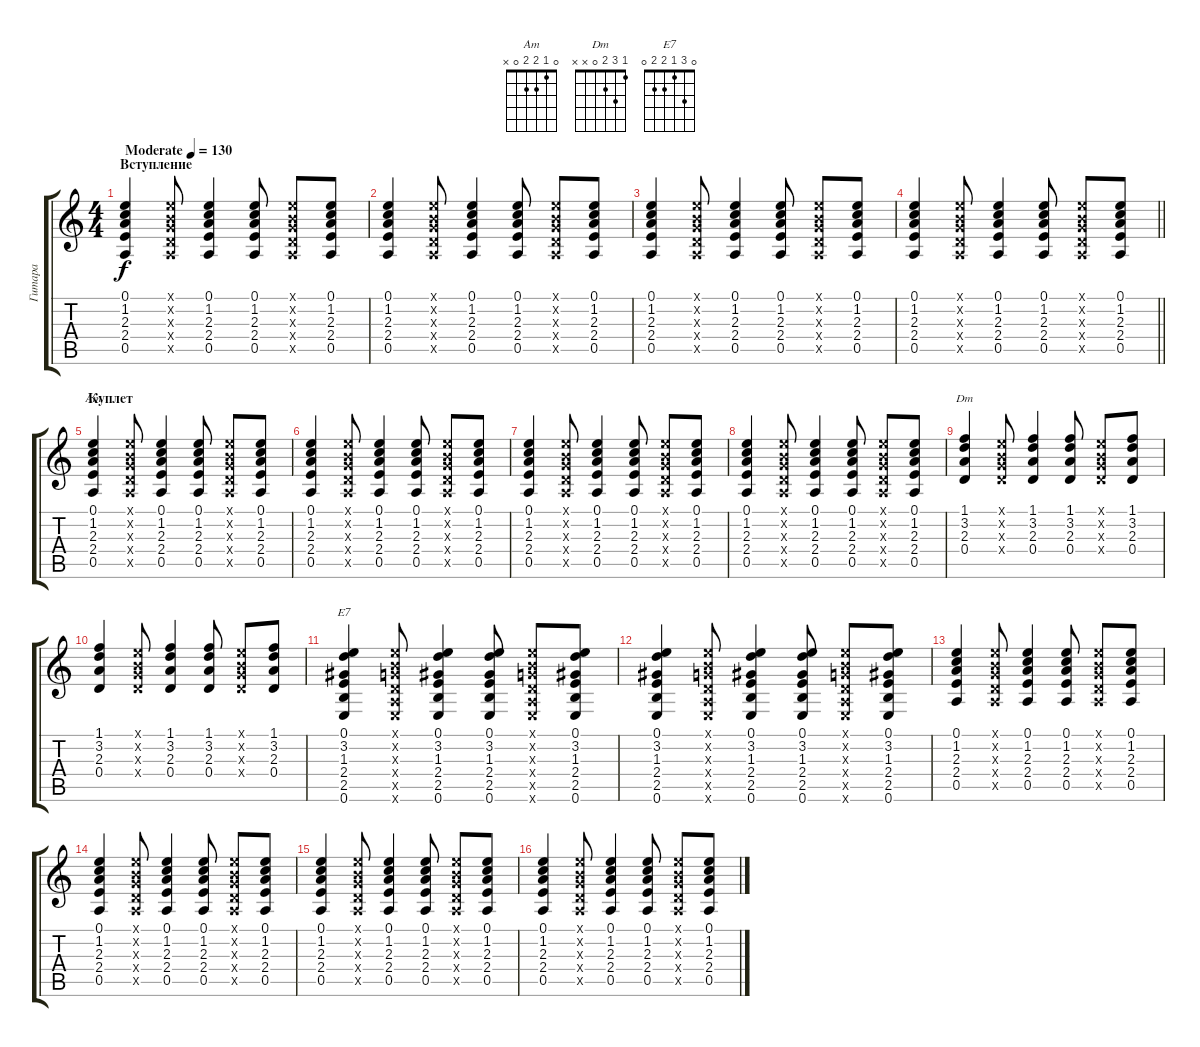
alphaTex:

\track ("Гитара" "Гитара") {instrument acousticguitarsteel}
\staff {score tabs}
\tuning (E4 B3 G3 D3 A2 E2) {hide}
\chord ("Am" 0 1 2 2 0 x)
\chord ("Dm" 1 3 2 0 x x)
\chord ("E7" 0 3 1 2 2 0)
\ts (4 4)
\section ("" "Вступление")
\tempo (130 "Moderate")
\clef g2
\ks c
(0.1 1.2 2.3 2.4 0.5).4{dy f instrument acousticguitarsteel} (0.1{x} 0.2{x} 0.3{x} 0.4{x} 0.5{x}).8 (0.1 1.2 2.3 2.4 0.5).4 (0.1 1.2 2.3 2.4 0.5).8 (0.1{x} 0.2{x} 0.3{x} 0.4{x} 0.5{x}).8 (0.1 1.2 2.3 2.4 0.5).8 |
(0.1 1.2 2.3 2.4 0.5).4 (0.1{x} 0.2{x} 0.3{x} 0.4{x} 0.5{x}).8 (0.1 1.2 2.3 2.4 0.5).4 (0.1 1.2 2.3 2.4 0.5).8 (0.1{x} 0.2{x} 0.3{x} 0.4{x} 0.5{x}).8 (0.1 1.2 2.3 2.4 0.5).8 |
(0.1 1.2 2.3 2.4 0.5).4 (0.1{x} 0.2{x} 0.3{x} 0.4{x} 0.5{x}).8 (0.1 1.2 2.3 2.4 0.5).4 (0.1 1.2 2.3 2.4 0.5).8 (0.1{x} 0.2{x} 0.3{x} 0.4{x} 0.5{x}).8 (0.1 1.2 2.3 2.4 0.5).8 |
\barLineRight lightlight
(0.1 1.2 2.3 2.4 0.5).4 (0.1{x} 0.2{x} 0.3{x} 0.4{x} 0.5{x}).8 (0.1 1.2 2.3 2.4 0.5).4 (0.1 1.2 2.3 2.4 0.5).8 (0.1{x} 0.2{x} 0.3{x} 0.4{x} 0.5{x}).8 (0.1 1.2 2.3 2.4 0.5).8 |
\section ("" "Куплет")
(0.1 1.2 2.3 2.4 0.5).4{ch "Am"} (0.1{x} 0.2{x} 0.3{x} 0.4{x} 0.5{x}).8 (0.1 1.2 2.3 2.4 0.5).4 (0.1 1.2 2.3 2.4 0.5).8 (0.1{x} 0.2{x} 0.3{x} 0.4{x} 0.5{x}).8 (0.1 1.2 2.3 2.4 0.5).8 |
(0.1 1.2 2.3 2.4 0.5).4 (0.1{x} 0.2{x} 0.3{x} 0.4{x} 0.5{x}).8 (0.1 1.2 2.3 2.4 0.5).4 (0.1 1.2 2.3 2.4 0.5).8 (0.1{x} 0.2{x} 0.3{x} 0.4{x} 0.5{x}).8 (0.1 1.2 2.3 2.4 0.5).8 |
(0.1 1.2 2.3 2.4 0.5).4 (0.1{x} 0.2{x} 0.3{x} 0.4{x} 0.5{x}).8 (0.1 1.2 2.3 2.4 0.5).4 (0.1 1.2 2.3 2.4 0.5).8 (0.1{x} 0.2{x} 0.3{x} 0.4{x} 0.5{x}).8 (0.1 1.2 2.3 2.4 0.5).8 |
(0.1 1.2 2.3 2.4 0.5).4 (0.1{x} 0.2{x} 0.3{x} 0.4{x} 0.5{x}).8 (0.1 1.2 2.3 2.4 0.5).4 (0.1 1.2 2.3 2.4 0.5).8 (0.1{x} 0.2{x} 0.3{x} 0.4{x} 0.5{x}).8 (0.1 1.2 2.3 2.4 0.5).8 |
(1.1 3.2 2.3 0.4).4{ch "Dm"} (0.1{x} 0.2{x} 0.3{x} 0.4{x}).8 (1.1 3.2 2.3 0.4).4 (1.1 3.2 2.3 0.4).8 (0.1{x} 0.2{x} 0.3{x} 0.4{x}).8 (1.1 3.2 2.3 0.4).8 |
(1.1 3.2 2.3 0.4).4 (0.1{x} 0.2{x} 0.3{x} 0.4{x}).8 (1.1 3.2 2.3 0.4).4 (1.1 3.2 2.3 0.4).8 (0.1{x} 0.2{x} 0.3{x} 0.4{x}).8 (1.1 3.2 2.3 0.4).8 |
(0.1 3.2 1.3 2.4 2.5 0.6).4{ch "E7"} (0.1{x} 0.2{x} 0.3{x} 0.4{x} 0.5{x} 0.6{x}).8 (0.1 3.2 1.3 2.4 2.5 0.6).4 (0.1 3.2 1.3 2.4 2.5 0.6).8 (0.1{x} 0.2{x} 0.3{x} 0.4{x} 0.5{x} 0.6{x}).8 (0.1 3.2 1.3 2.4 2.5 0.6).8 |
(0.1 3.2 1.3 2.4 2.5 0.6).4 (0.1{x} 0.2{x} 0.3{x} 0.4{x} 0.5{x} 0.6{x}).8 (0.1 3.2 1.3 2.4 2.5 0.6).4 (0.1 3.2 1.3 2.4 2.5 0.6).8 (0.1{x} 0.2{x} 0.3{x} 0.4{x} 0.5{x} 0.6{x}).8 (0.1 3.2 1.3 2.4 2.5 0.6).8 |
(0.1 1.2 2.3 2.4 0.5).4 (0.1{x} 0.2{x} 0.3{x} 0.4{x} 0.5{x}).8 (0.1 1.2 2.3 2.4 0.5).4 (0.1 1.2 2.3 2.4 0.5).8 (0.1{x} 0.2{x} 0.3{x} 0.4{x} 0.5{x}).8 (0.1 1.2 2.3 2.4 0.5).8 |
(0.1 1.2 2.3 2.4 0.5).4 (0.1{x} 0.2{x} 0.3{x} 0.4{x} 0.5{x}).8 (0.1 1.2 2.3 2.4 0.5).4 (0.1 1.2 2.3 2.4 0.5).8 (0.1{x} 0.2{x} 0.3{x} 0.4{x} 0.5{x}).8 (0.1 1.2 2.3 2.4 0.5).8 |
(0.1 1.2 2.3 2.4 0.5).4 (0.1{x} 0.2{x} 0.3{x} 0.4{x} 0.5{x}).8 (0.1 1.2 2.3 2.4 0.5).4 (0.1 1.2 2.3 2.4 0.5).8 (0.1{x} 0.2{x} 0.3{x} 0.4{x} 0.5{x}).8 (0.1 1.2 2.3 2.4 0.5).8 |
(0.1 1.2 2.3 2.4 0.5).4 (0.1{x} 0.2{x} 0.3{x} 0.4{x} 0.5{x}).8 (0.1 1.2 2.3 2.4 0.5).4 (0.1 1.2 2.3 2.4 0.5).8 (0.1{x} 0.2{x} 0.3{x} 0.4{x} 0.5{x}).8 (0.1 1.2 2.3 2.4 0.5).8
